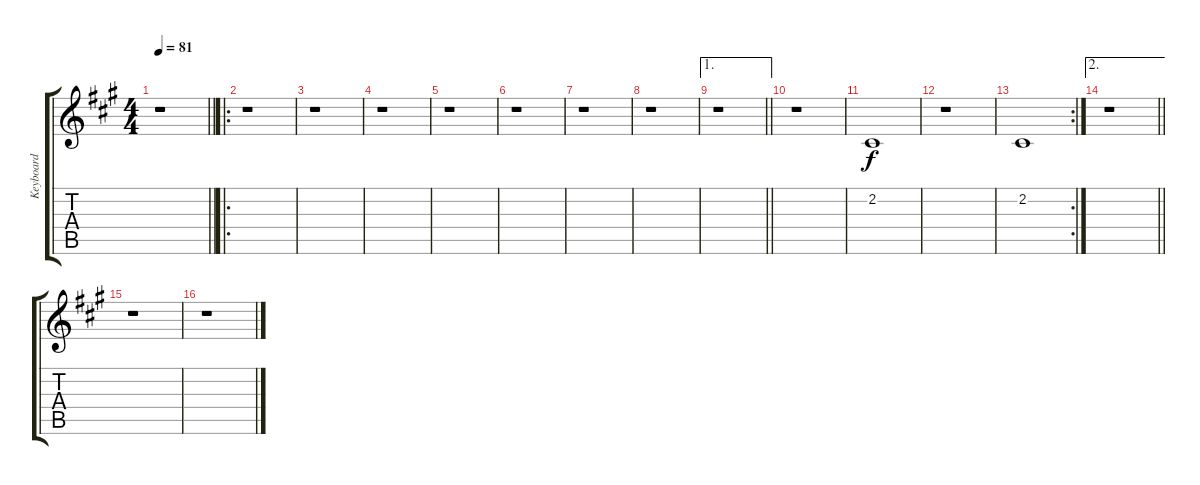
\track ("Keyboard" "Keyboard") {instrument pad6metallic}
\staff {score tabs}
\tuning (E4 B3 G3 D3 A2 E2) {hide}
\ts (4 4)
\tempo 81
\clef g2
\barLineRight lightlight
\ks a
r.1{dy f} |
\ro
r.1 |
r.1 |
r.1 |
r.1 |
r.1 |
r.1 |
r.1 |
\ae 1
\barLineRight lightlight
r.1 |
r.1 |
2.2.1 |
r.1 |
\rc 2
2.2.1 |
\ae 2
\barLineRight lightlight
r.1 |
r.1 |
r.1
